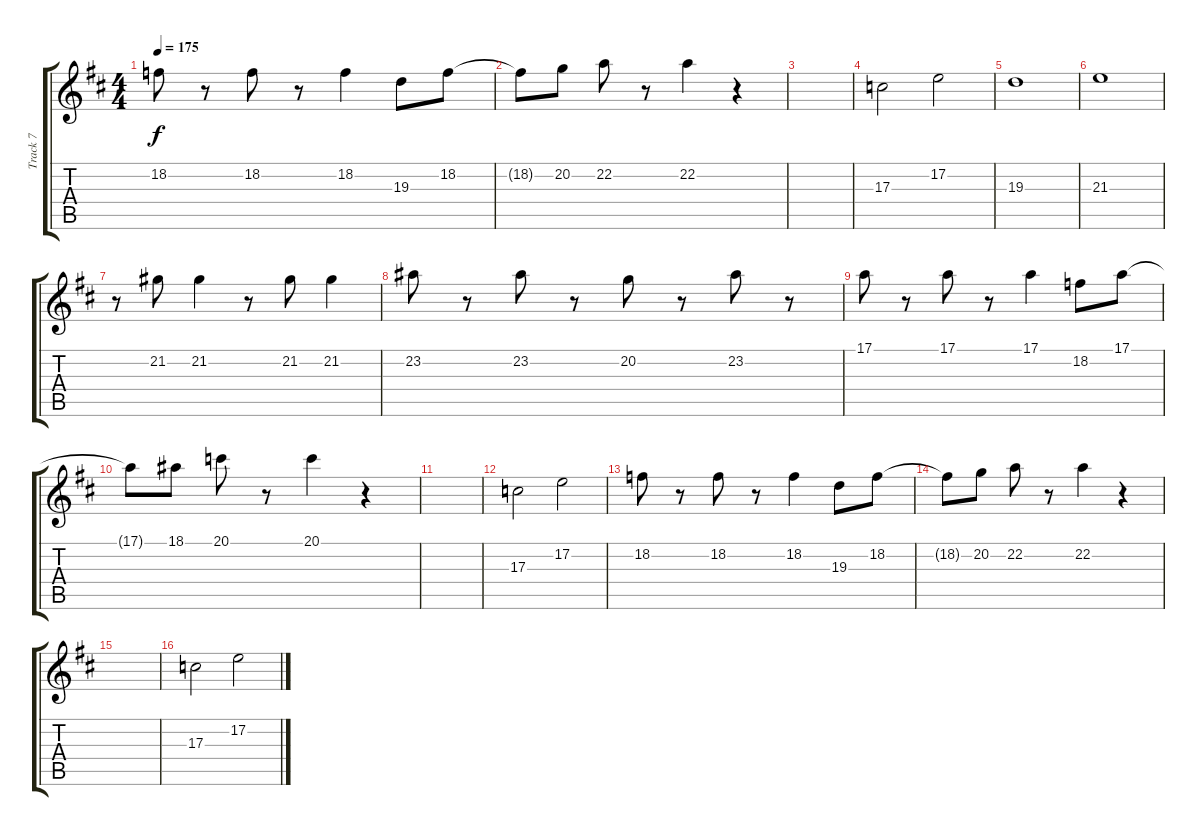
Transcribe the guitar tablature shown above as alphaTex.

\track ("Track 7" "Track 7") {instrument glockenspiel}
\staff {score tabs}
\tuning (E4 B3 G3 D3 A2 E2) {hide}
\ts (4 4)
\tempo 175
\clef g2
\ks d
18.2.8{dy f} r.8 18.2.8 r.8 18.2.4 19.3.8 18.2.8 |
18.2{t}.8 20.2.8 22.2.8 r.8 22.2.4 r.4 |
|
17.3.2 17.2.2 |
19.3.1 |
21.3.1 |
r.8 21.2.8 21.2.4 r.8 21.2.8 21.2.4 |
23.2.8 r.8 23.2.8 r.8 20.2.8 r.8 23.2.8 r.8 |
17.1.8 r.8 17.1.8 r.8 17.1.4 18.2.8 17.1.8 |
17.1{t}.8 18.1.8 20.1.8 r.8 20.1.4 r.4 |
|
17.3.2 17.2.2 |
18.2.8 r.8 18.2.8 r.8 18.2.4 19.3.8 18.2.8 |
18.2{t}.8 20.2.8 22.2.8 r.8 22.2.4 r.4 |
|
17.3.2 17.2.2
